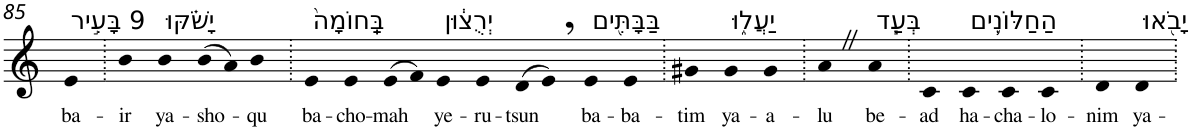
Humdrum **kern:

**kern	**text
*part1	*part1
*staff1	*staff1
*I"Piano	*
*I'Pno	*
!!LO:PB:g=z
*clefG2	*
*k[]	*
=85	=85
!LO:TX:a:t=9 בָּעִ֣יר	!
!	!LO:LY:b
4e	ba-
=86.	=86.
!	!LO:LY:b
4b	-ir
!LO:TX:a:t=יָשֹׁ֗קּוּ	!
!	!LO:LY:b
4b	ya-
!	!LO:LY:b
(>8b	-sho-
8a)	.
!	!LO:LY:b
4b	-qu
=87.	=87.
!LO:TX:a:t=בַּֽחוֹמָה֙	!
!	!LO:LY:b
4e	ba-
!	!LO:LY:b
4e	-cho-
!	!LO:LY:b
(>8e	-mah
8f)	.
!LO:TX:a:t=יְרֻצ֔וּן	!
!	!LO:LY:b
4e	ye-
!	!LO:LY:b
4e	-ru-
!	!LO:LY:b
(>8d	-tsun
8e,)	.
!LO:TX:a:t=בַּבָּתִּ֖ים	!
!	!LO:LY:b
4e	ba-
!	!LO:LY:b
4e	-ba-
=88.	=88.
!	!LO:LY:b
4g#X	-tim
!LO:TX:a:t=יַעֲל֑וּ	!
!	!LO:LY:b
4g#	ya-
!	!LO:LY:b
4g#	-a-
=89.	=89.
!	!LO:LY:b
4aZ	-lu
!LO:TX:a:t=בְּעַ֧ד	!
!	!LO:LY:b
4a	be-
=90.	=90.
!	!LO:LY:b
4c	-ad
!LO:TX:a:t=הַחַלּוֹנִ֛ים	!
!	!LO:LY:b
4c	ha-
!	!LO:LY:b
4c	-cha-
!	!LO:LY:b
4c	-lo-
=91.	=91.
!	!LO:LY:b
4d	-nim
!LO:TX:a:t=יָבֹ֖אוּ	!
!	!LO:LY:b
4d	ya-
=.	=.
*-	*-
